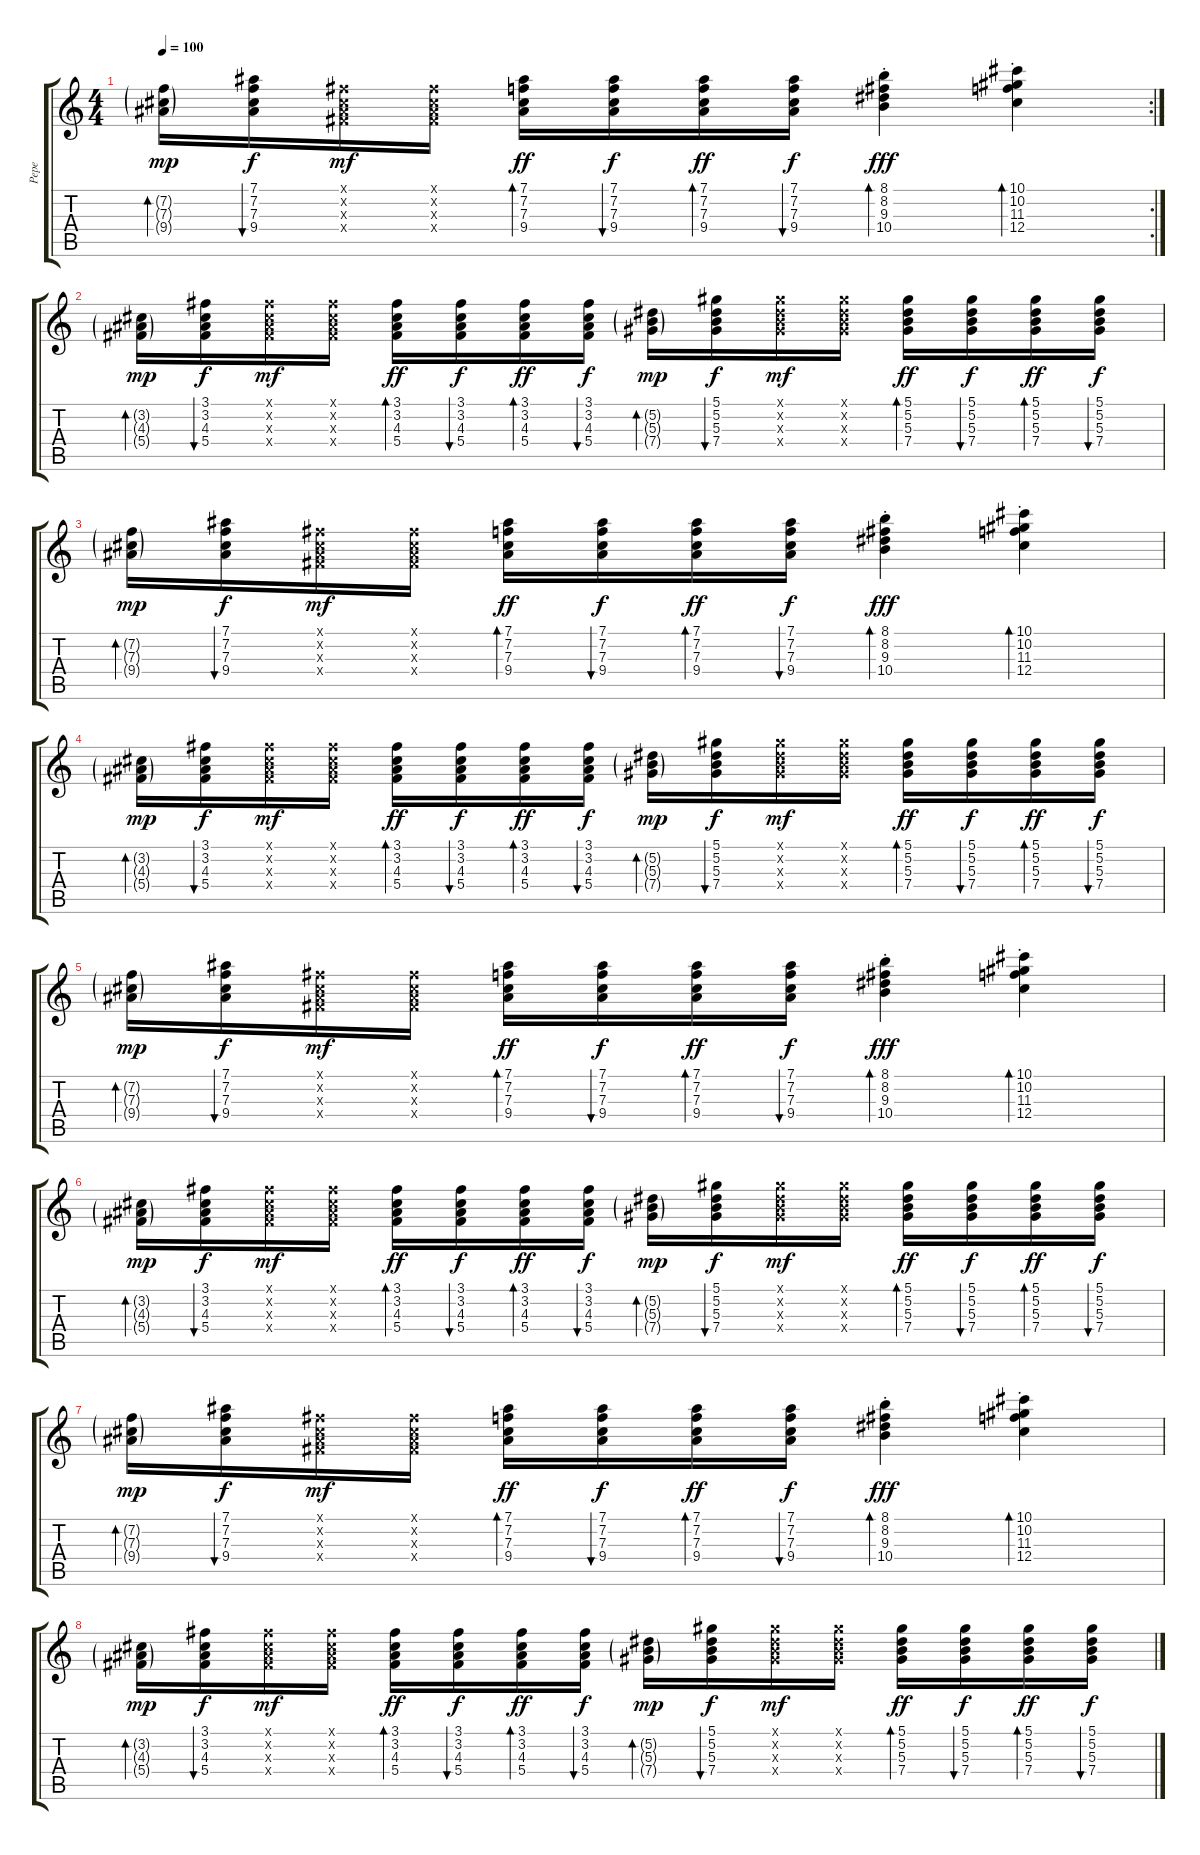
\track ("Pepe" "Pepe") {instrument distortionguitar}
\staff {score tabs}
\tuning (Eb4 Bb3 Gb3 Db3 Ab2 Eb2) {hide}
\rc 2
\ts (4 4)
\tempo 100
\clef g2
\ks c
(7.2{g} 7.3{g} 9.4{g}).16{bd 60 dy mp instrument electricguitarclean} (7.1 7.2 7.3 9.4).16{bu 60 dy f} (3.1{x} 3.2{x} 4.3{x} 5.4{x}).16{dy mf} (3.1{x} 3.2{x} 4.3{x} 5.4{x}).16 (7.1 7.2 7.3 9.4).16{bd 60 dy ff} (7.1 7.2 7.3 9.4).16{bu 60 dy f} (7.1 7.2 7.3 9.4).16{bd 60 dy ff} (7.1 7.2 7.3 9.4).16{bu 60 dy f} (8.1{st} 8.2{st} 9.3{st} 10.4{st}).4{bd 60 dy fff} (10.1{st} 10.2{st} 11.3{st} 12.4{st}).4{bd 60} |
(3.2{g} 4.3{g} 5.4{g}).16{bd 60 dy mp instrument electricguitarclean} (3.1 3.2 4.3 5.4).16{bu 60 dy f} (3.1{x} 3.2{x} 4.3{x} 5.4{x}).16{dy mf} (3.1{x} 3.2{x} 4.3{x} 5.4{x}).16 (3.1 3.2 4.3 5.4).16{bd 60 dy ff} (3.1 3.2 4.3 5.4).16{bu 60 dy f} (3.1 3.2 4.3 5.4).16{bd 60 dy ff} (3.1 3.2 4.3 5.4).16{bu 60 dy f} (5.2{g} 5.3{g} 7.4{g}).16{bd 60 dy mp instrument electricguitarclean} (5.1 5.2 5.3 7.4).16{bu 60 dy f} (5.1{x} 5.2{x} 5.3{x} 7.4{x}).16{dy mf} (5.1{x} 5.2{x} 5.3{x} 7.4{x}).16 (5.1 5.2 5.3 7.4).16{bd 60 dy ff} (5.1 5.2 5.3 7.4).16{bu 60 dy f} (5.1 5.2 5.3 7.4).16{bd 60 dy ff} (5.1 5.2 5.3 7.4).16{bu 60 dy f} |
(7.2{g} 7.3{g} 9.4{g}).16{bd 60 dy mp instrument electricguitarclean} (7.1 7.2 7.3 9.4).16{bu 60 dy f} (3.1{x} 3.2{x} 4.3{x} 5.4{x}).16{dy mf} (3.1{x} 3.2{x} 4.3{x} 5.4{x}).16 (7.1 7.2 7.3 9.4).16{bd 60 dy ff} (7.1 7.2 7.3 9.4).16{bu 60 dy f} (7.1 7.2 7.3 9.4).16{bd 60 dy ff} (7.1 7.2 7.3 9.4).16{bu 60 dy f} (8.1{st} 8.2{st} 9.3{st} 10.4{st}).4{bd 60 dy fff} (10.1{st} 10.2{st} 11.3{st} 12.4{st}).4{bd 60} |
(3.2{g} 4.3{g} 5.4{g}).16{bd 60 dy mp instrument electricguitarclean} (3.1 3.2 4.3 5.4).16{bu 60 dy f} (3.1{x} 3.2{x} 4.3{x} 5.4{x}).16{dy mf} (3.1{x} 3.2{x} 4.3{x} 5.4{x}).16 (3.1 3.2 4.3 5.4).16{bd 60 dy ff} (3.1 3.2 4.3 5.4).16{bu 60 dy f} (3.1 3.2 4.3 5.4).16{bd 60 dy ff} (3.1 3.2 4.3 5.4).16{bu 60 dy f} (5.2{g} 5.3{g} 7.4{g}).16{bd 60 dy mp instrument electricguitarclean} (5.1 5.2 5.3 7.4).16{bu 60 dy f} (5.1{x} 5.2{x} 5.3{x} 7.4{x}).16{dy mf} (5.1{x} 5.2{x} 5.3{x} 7.4{x}).16 (5.1 5.2 5.3 7.4).16{bd 60 dy ff} (5.1 5.2 5.3 7.4).16{bu 60 dy f} (5.1 5.2 5.3 7.4).16{bd 60 dy ff} (5.1 5.2 5.3 7.4).16{bu 60 dy f} |
(7.2{g} 7.3{g} 9.4{g}).16{bd 60 dy mp instrument electricguitarclean} (7.1 7.2 7.3 9.4).16{bu 60 dy f} (3.1{x} 3.2{x} 4.3{x} 5.4{x}).16{dy mf} (3.1{x} 3.2{x} 4.3{x} 5.4{x}).16 (7.1 7.2 7.3 9.4).16{bd 60 dy ff} (7.1 7.2 7.3 9.4).16{bu 60 dy f} (7.1 7.2 7.3 9.4).16{bd 60 dy ff} (7.1 7.2 7.3 9.4).16{bu 60 dy f} (8.1{st} 8.2{st} 9.3{st} 10.4{st}).4{bd 60 dy fff} (10.1{st} 10.2{st} 11.3{st} 12.4{st}).4{bd 60} |
(3.2{g} 4.3{g} 5.4{g}).16{bd 60 dy mp instrument electricguitarclean} (3.1 3.2 4.3 5.4).16{bu 60 dy f} (3.1{x} 3.2{x} 4.3{x} 5.4{x}).16{dy mf} (3.1{x} 3.2{x} 4.3{x} 5.4{x}).16 (3.1 3.2 4.3 5.4).16{bd 60 dy ff} (3.1 3.2 4.3 5.4).16{bu 60 dy f} (3.1 3.2 4.3 5.4).16{bd 60 dy ff} (3.1 3.2 4.3 5.4).16{bu 60 dy f} (5.2{g} 5.3{g} 7.4{g}).16{bd 60 dy mp instrument electricguitarclean} (5.1 5.2 5.3 7.4).16{bu 60 dy f} (5.1{x} 5.2{x} 5.3{x} 7.4{x}).16{dy mf} (5.1{x} 5.2{x} 5.3{x} 7.4{x}).16 (5.1 5.2 5.3 7.4).16{bd 60 dy ff} (5.1 5.2 5.3 7.4).16{bu 60 dy f} (5.1 5.2 5.3 7.4).16{bd 60 dy ff} (5.1 5.2 5.3 7.4).16{bu 60 dy f} |
(7.2{g} 7.3{g} 9.4{g}).16{bd 60 dy mp instrument electricguitarclean} (7.1 7.2 7.3 9.4).16{bu 60 dy f} (3.1{x} 3.2{x} 4.3{x} 5.4{x}).16{dy mf} (3.1{x} 3.2{x} 4.3{x} 5.4{x}).16 (7.1 7.2 7.3 9.4).16{bd 60 dy ff} (7.1 7.2 7.3 9.4).16{bu 60 dy f} (7.1 7.2 7.3 9.4).16{bd 60 dy ff} (7.1 7.2 7.3 9.4).16{bu 60 dy f} (8.1{st} 8.2{st} 9.3{st} 10.4{st}).4{bd 60 dy fff} (10.1{st} 10.2{st} 11.3{st} 12.4{st}).4{bd 60} |
(3.2{g} 4.3{g} 5.4{g}).16{bd 60 dy mp instrument electricguitarclean} (3.1 3.2 4.3 5.4).16{bu 60 dy f} (3.1{x} 3.2{x} 4.3{x} 5.4{x}).16{dy mf} (3.1{x} 3.2{x} 4.3{x} 5.4{x}).16 (3.1 3.2 4.3 5.4).16{bd 60 dy ff} (3.1 3.2 4.3 5.4).16{bu 60 dy f} (3.1 3.2 4.3 5.4).16{bd 60 dy ff} (3.1 3.2 4.3 5.4).16{bu 60 dy f} (5.2{g} 5.3{g} 7.4{g}).16{bd 60 dy mp instrument electricguitarclean} (5.1 5.2 5.3 7.4).16{bu 60 dy f} (5.1{x} 5.2{x} 5.3{x} 7.4{x}).16{dy mf} (5.1{x} 5.2{x} 5.3{x} 7.4{x}).16 (5.1 5.2 5.3 7.4).16{bd 60 dy ff} (5.1 5.2 5.3 7.4).16{bu 60 dy f} (5.1 5.2 5.3 7.4).16{bd 60 dy ff} (5.1 5.2 5.3 7.4).16{bu 60 dy f}
